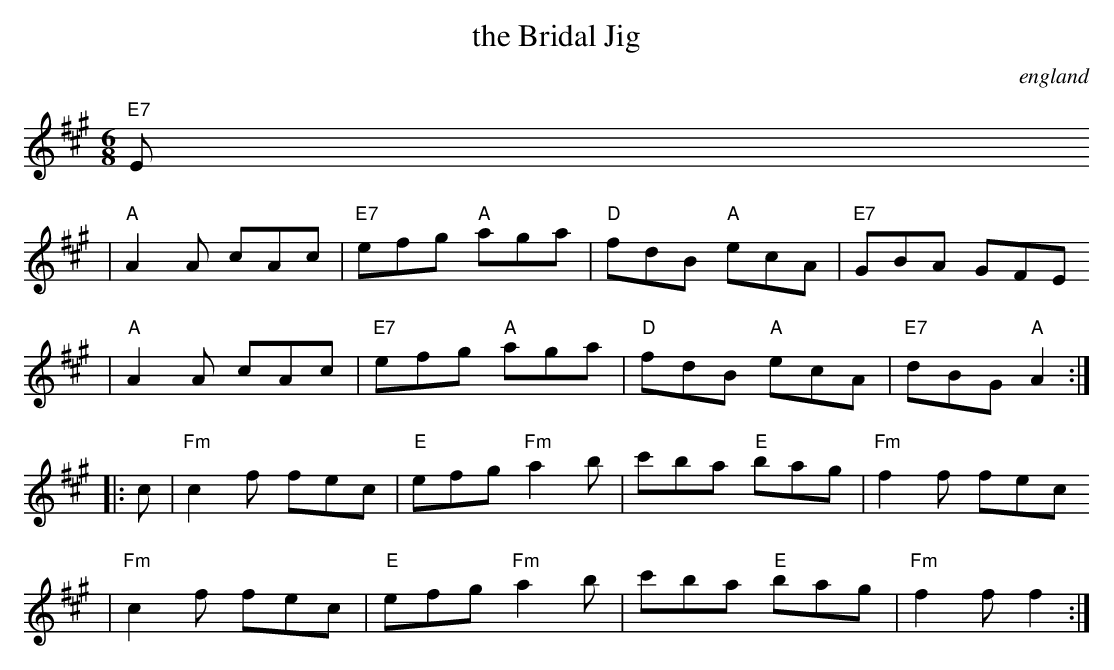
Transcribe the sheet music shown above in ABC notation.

X:1
T: the Bridal Jig
O:england
M: 6/8
L: 1/8
K: A
"E7"E
| "A"A2A cAc | "E7"efg "A"aga | "D"fdB "A"ecA | "E7"GBA GFE
| "A"A2A cAc | "E7"efg "A"aga | "D"fdB "A"ecA | "E7"dBG "A"A2 :|
K: F#m
|: c
| "Fm"c2f fec | "E"efg "Fm"a2b | c'ba "E"bag | "Fm"f2f fec
| "Fm"c2f fec | "E"efg "Fm"a2b | c'ba "E"bag | "Fm"f2f f2 :|
